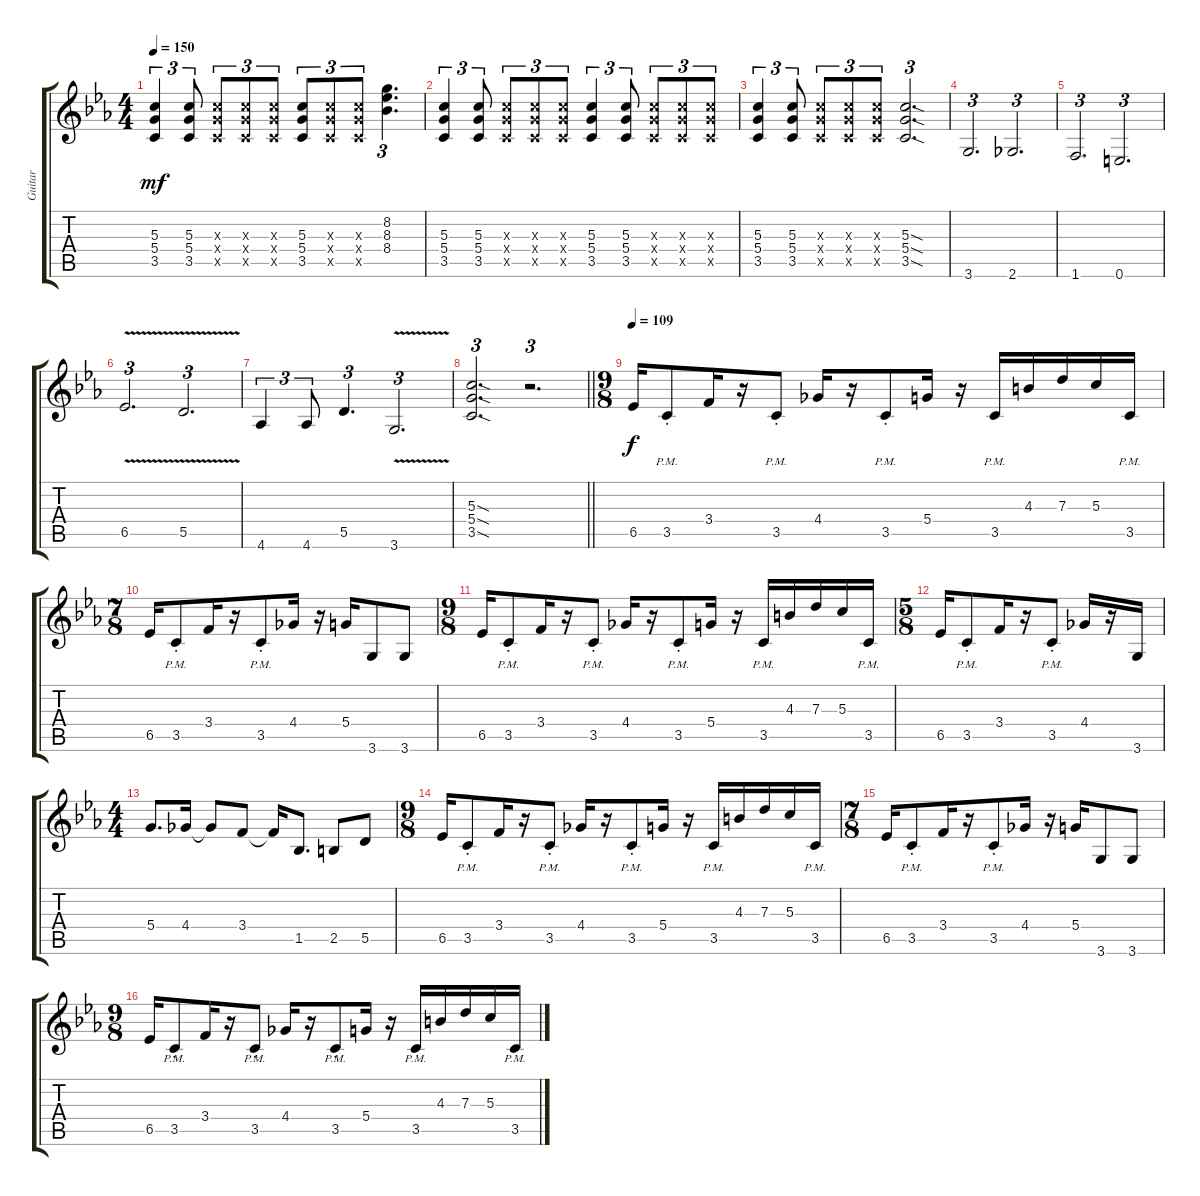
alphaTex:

\track ("Guitar" "Guitar") {instrument distortionguitar}
\staff {score tabs}
\tuning (E4 B3 G3 D3 A2 E2) {hide}
\ts (4 4)
\tempo 150
\clef g2
\ks cminor
(5.3 5.4 3.5).4{tu (3 2) dy mf} (5.3 5.4 3.5).8{tu (3 2)} (5.3{x} 5.4{x} 3.5{x}).8{tu (3 2)} (5.3{x} 5.4{x} 3.5{x}).8{tu (3 2)} (5.3{x} 5.4{x} 3.5{x}).8{tu (3 2)} (5.3 5.4 3.5).8{tu (3 2)} (5.3{x} 5.4{x} 3.5{x}).8{tu (3 2)} (5.3{x} 5.4{x} 3.5{x}).8{tu (3 2)} (8.2 8.3 8.4).4{d tu (3 2)} |
(5.3 5.4 3.5).4{tu (3 2)} (5.3 5.4 3.5).8{tu (3 2)} (5.3{x} 5.4{x} 3.5{x}).8{tu (3 2)} (5.3{x} 5.4{x} 3.5{x}).8{tu (3 2)} (5.3{x} 5.4{x} 3.5{x}).8{tu (3 2)} (5.3 5.4 3.5).4{tu (3 2)} (5.3 5.4 3.5).8{tu (3 2)} (5.3{x} 5.4{x} 3.5{x}).8{tu (3 2)} (5.3{x} 5.4{x} 3.5{x}).8{tu (3 2)} (5.3{x} 5.4{x} 3.5{x}).8{tu (3 2)} |
(5.3 5.4 3.5).4{tu (3 2)} (5.3 5.4 3.5).8{tu (3 2)} (5.3{x} 5.4{x} 3.5{x}).8{tu (3 2)} (5.3{x} 5.4{x} 3.5{x}).8{tu (3 2)} (5.3{x} 5.4{x} 3.5{x}).8{tu (3 2)} (5.3{sod} 5.4{sod} 3.5{sod}).2{d tu (3 2)} |
3.6.2{d tu (3 2)} 2.6.2{d tu (3 2)} |
1.6.2{d tu (3 2)} 0.6.2{d tu (3 2)} |
6.5{v}.2{d tu (3 2)} 5.5{v}.2{d tu (3 2)} |
4.6.4{tu (3 2)} 4.6.8{tu (3 2)} 5.5.4{d tu (3 2)} 3.6{v}.2{d tu (3 2)} |
\barLineRight lightlight
(5.3{sod} 5.4{sod} 3.5{sod}).2{d tu (3 2)} r.2{d tu (3 2)} |
\ts (9 8)
\tempo 109
6.5.16{dy f} 3.5{pm st}.8 3.4.16 r.16 3.5{pm st}.8 4.4.16 r.16 3.5{pm st}.8 5.4.16 r.16 3.5{pm}.16 4.3.16 7.3.16 5.3.16 3.5{pm}.16 |
\ts (7 8)
6.5.16 3.5{pm st}.8 3.4.16 r.16 3.5{pm st}.8 4.4.16 r.16 5.4.16 3.6.8 3.6.8 |
\ts (9 8)
6.5.16 3.5{pm st}.8 3.4.16 r.16 3.5{pm st}.8 4.4.16 r.16 3.5{pm st}.8 5.4.16 r.16 3.5{pm}.16 4.3.16 7.3.16 5.3.16 3.5{pm}.16 |
\ts (5 8)
6.5.16 3.5{pm st}.8 3.4.16 r.16 3.5{pm st}.8 4.4.16 r.16 3.6.16 |
\ts (4 4)
5.4.8{d} 4.4.16 4.4{t}.8 3.4.8 3.4{t}.16 1.5.8{d} 2.5.8 5.5.8 |
\ts (9 8)
6.5.16 3.5{pm st}.8 3.4.16 r.16 3.5{pm st}.8 4.4.16 r.16 3.5{pm st}.8 5.4.16 r.16 3.5{pm}.16 4.3.16 7.3.16 5.3.16 3.5{pm}.16 |
\ts (7 8)
6.5.16 3.5{pm st}.8 3.4.16 r.16 3.5{pm st}.8 4.4.16 r.16 5.4.16 3.6.8 3.6.8 |
\ts (9 8)
6.5.16 3.5{pm st}.8 3.4.16 r.16 3.5{pm st}.8 4.4.16 r.16 3.5{pm st}.8 5.4.16 r.16 3.5{pm}.16 4.3.16 7.3.16 5.3.16 3.5{pm}.16
